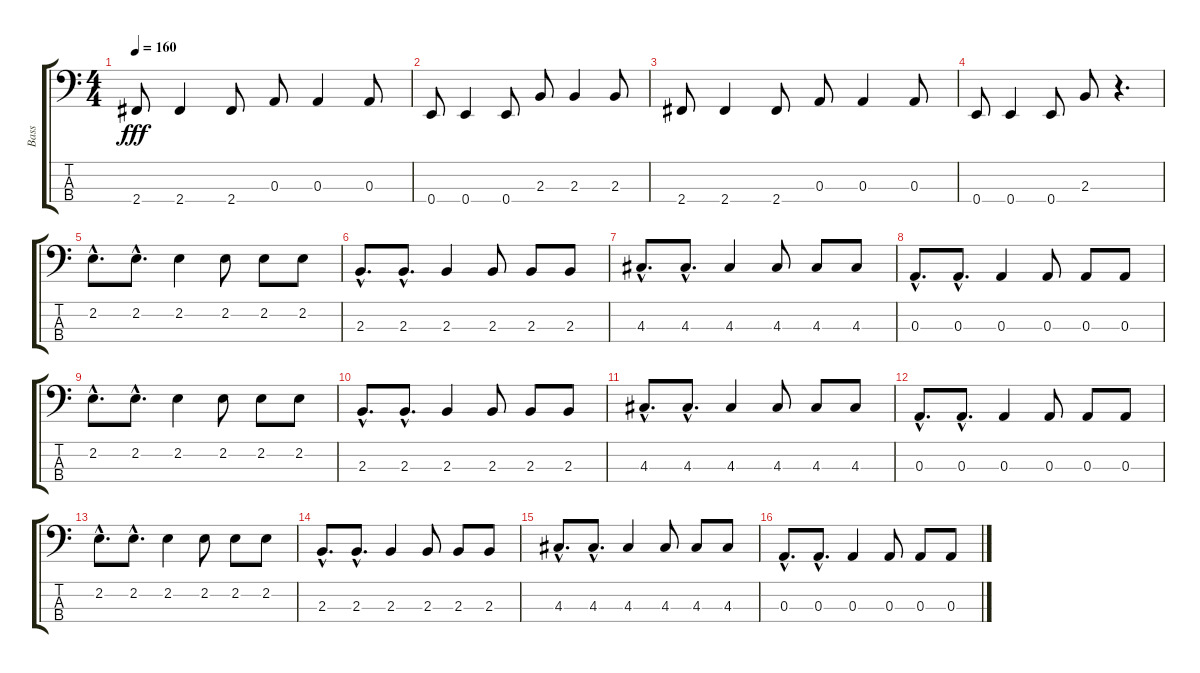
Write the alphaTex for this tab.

\track ("Bass" "Bass") {instrument electricbasspick}
\staff {score tabs}
\tuning (G2 D2 A1 E1) {hide}
\ts (4 4)
\tempo 160
\clef f4
\ks c
2.4.8{dy fff} 2.4.4 2.4.8 0.3.8 0.3.4 0.3.8 |
0.4.8 0.4.4 0.4.8 2.3.8 2.3.4 2.3.8 |
2.4.8 2.4.4 2.4.8 0.3.8 0.3.4 0.3.8 |
0.4.8 0.4.4 0.4.8 2.3.8 r.4{d} |
2.2{hac}.8{d} 2.2{hac}.8{d} 2.2.4 2.2.8 2.2.8 2.2.8 |
2.3{hac}.8{d} 2.3{hac}.8{d} 2.3.4 2.3.8 2.3.8 2.3.8 |
4.3{hac}.8{d} 4.3{hac}.8{d} 4.3.4 4.3.8 4.3.8 4.3.8 |
0.3{hac}.8{d} 0.3{hac}.8{d} 0.3.4 0.3.8 0.3.8 0.3.8 |
2.2{hac}.8{d} 2.2{hac}.8{d} 2.2.4 2.2.8 2.2.8 2.2.8 |
2.3{hac}.8{d} 2.3{hac}.8{d} 2.3.4 2.3.8 2.3.8 2.3.8 |
4.3{hac}.8{d} 4.3{hac}.8{d} 4.3.4 4.3.8 4.3.8 4.3.8 |
0.3{hac}.8{d} 0.3{hac}.8{d} 0.3.4 0.3.8 0.3.8 0.3.8 |
2.2{hac}.8{d} 2.2{hac}.8{d} 2.2.4 2.2.8 2.2.8 2.2.8 |
2.3{hac}.8{d} 2.3{hac}.8{d} 2.3.4 2.3.8 2.3.8 2.3.8 |
4.3{hac}.8{d} 4.3{hac}.8{d} 4.3.4 4.3.8 4.3.8 4.3.8 |
0.3{hac}.8{d} 0.3{hac}.8{d} 0.3.4 0.3.8 0.3.8 0.3.8
